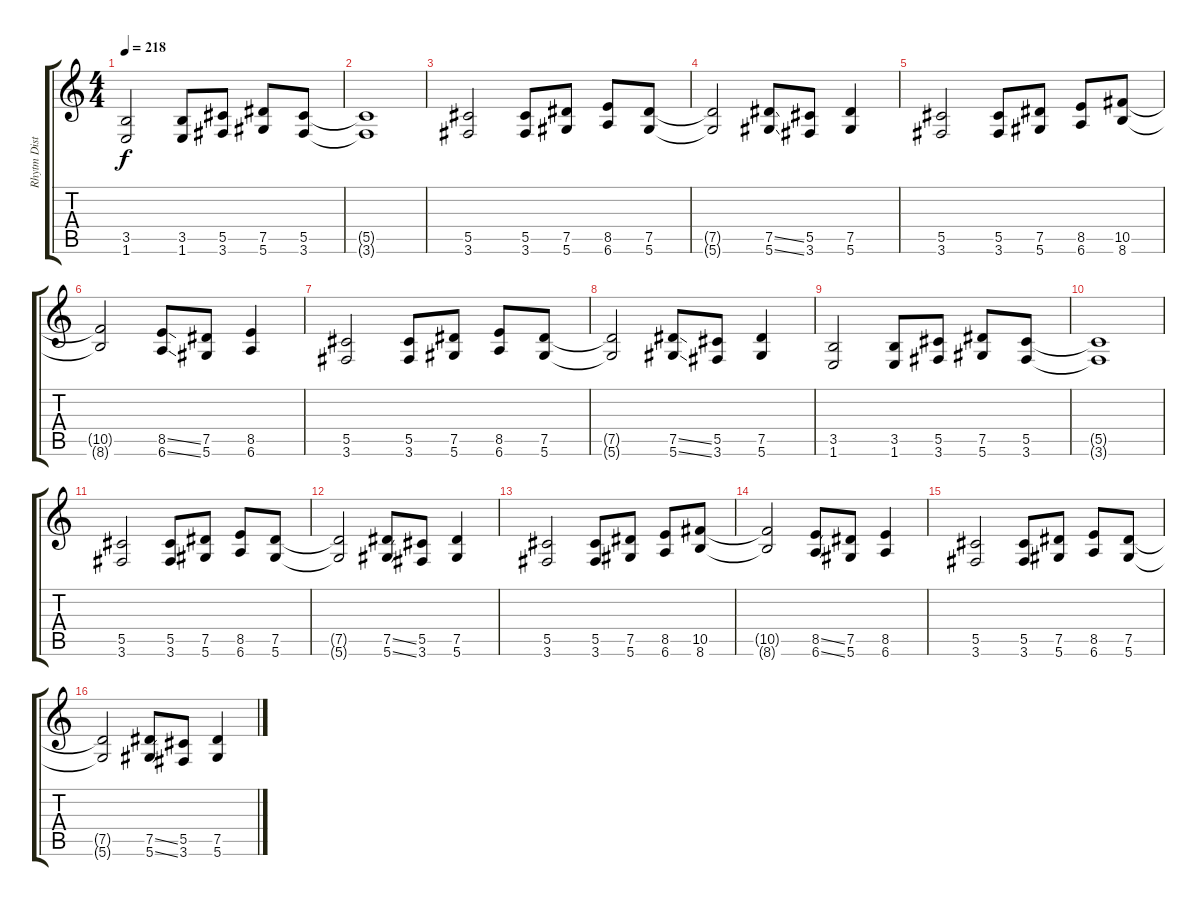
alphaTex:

\track ("Rhytm Distortion" "Rhytm Dist") {instrument distortionguitar}
\staff {score tabs}
\tuning (Eb4 Bb3 Gb3 Db3 Ab2 Eb2) {hide}
\ts (4 4)
\tempo 218
\clef g2
\ks c
(3.5 1.6).2{dy f} (3.5 1.6).8 (5.5 3.6).8 (7.5 5.6).8 (5.5 3.6).8 |
(5.5{t} 3.6{t}).1 |
(5.5 3.6).2 (5.5 3.6).8 (7.5 5.6).8 (8.5 6.6).8 (7.5 5.6).8 |
(7.5{t} 5.6{t}).2 (7.5{ss} 5.6{ss}).8 (5.5 3.6).8 (7.5 5.6).4 |
(5.5 3.6).2 (5.5 3.6).8 (7.5 5.6).8 (8.5 6.6).8 (10.5 8.6).8 |
(10.5{t} 8.6{t}).2 (8.5{ss} 6.6{ss}).8 (7.5 5.6).8 (8.5 6.6).4 |
(5.5 3.6).2 (5.5 3.6).8 (7.5 5.6).8 (8.5 6.6).8 (7.5 5.6).8 |
(7.5{t} 5.6{t}).2 (7.5{ss} 5.6{ss}).8 (5.5 3.6).8 (7.5 5.6).4 |
(3.5 1.6).2 (3.5 1.6).8 (5.5 3.6).8 (7.5 5.6).8 (5.5 3.6).8 |
(5.5{t} 3.6{t}).1 |
(5.5 3.6).2 (5.5 3.6).8 (7.5 5.6).8 (8.5 6.6).8 (7.5 5.6).8 |
(7.5{t} 5.6{t}).2 (7.5{ss} 5.6{ss}).8 (5.5 3.6).8 (7.5 5.6).4 |
(5.5 3.6).2 (5.5 3.6).8 (7.5 5.6).8 (8.5 6.6).8 (10.5 8.6).8 |
(10.5{t} 8.6{t}).2 (8.5{ss} 6.6{ss}).8 (7.5 5.6).8 (8.5 6.6).4 |
(5.5 3.6).2 (5.5 3.6).8 (7.5 5.6).8 (8.5 6.6).8 (7.5 5.6).8 |
(7.5{t} 5.6{t}).2 (7.5{ss} 5.6{ss}).8 (5.5 3.6).8 (7.5 5.6).4
